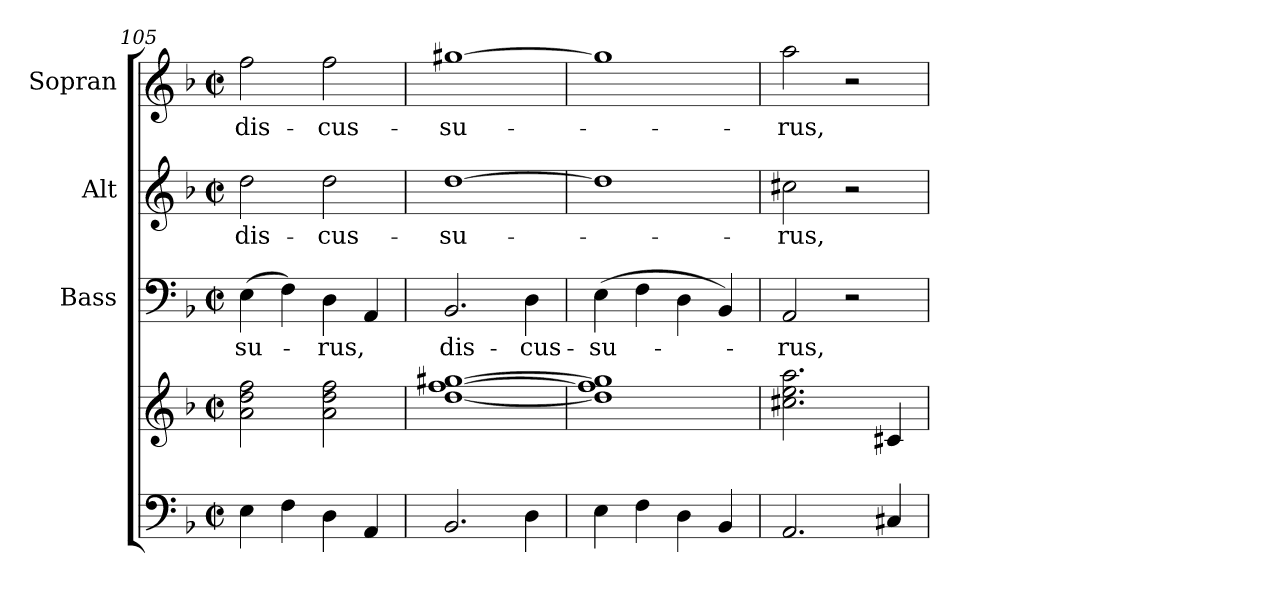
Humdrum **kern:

**kern	**kern	**kern	**text	**kern	**text	**kern	**text
*part4	*part4	*part3	*part3	*part2	*part2	*part1	*part1
*staff5	*staff4	*staff3	*staff3	*staff2	*staff2	*staff1	*staff1
*	*	*I"Bass	*	*I"Alt	*	*I"Sopran	*
*	*	*I'B.	*	*I'A.	*	*I'S.	*
*clefF4	*clefG2	*clefF4	*	*clefG2	*	*clefG2	*
*k[b-]	*k[b-]	*k[b-]	*	*k[b-]	*	*k[b-]	*
*F:	*F:	*F:	*	*F:	*	*F:	*
*M2/2	*M2/2	*M2/2	*	*M2/2	*	*M2/2	*
*met(c|)	*met(c|)	*met(c|)	*	*met(c|)	*	*met(c|)	*
=105	=105	=105	=105	=105	=105	=105	=105
!	!	!	!LO:LY:b	!	!LO:LY:b	!	!LO:LY:b
4E\	2a\ 2dd\ 2ff\	(>4E\	-su-	2dd\	dis-	2ff\	dis-
4F\	.	4F\)	.	.	.	.	.
!	!	!	!LO:LY:b	!	!LO:LY:b	!	!LO:LY:b
4D\	2a\ 2dd\ 2ff\	4D\	-rus,	2dd\	-cus-	2ff\	-cus-
4AA/	.	4AA/	.	.	.	.	.
=106	=106	=106	=106	=106	=106	=106	=106
!	!	!	!LO:LY:b	!	!LO:LY:b	!	!LO:LY:b
2.BB-/	[1dd [1ff [1gg#X	2.BB-/	dis-	[1dd	-su-	[1gg#X	-su-
!	!	!	!LO:LY:b	!	!	!	!
4D\	.	4D\	-cus-	.	.	.	.
!!LO:LB:g=z
=107	=107	=107	=107	=107	=107	=107	=107
!	!	!	!LO:LY:b	!	!	!	!
4E\	1dd] 1ff] 1gg#]	(>4E\	-su-	1dd]	.	1gg#]	.
4F\	.	4F\	.	.	.	.	.
4D\	.	4D\	.	.	.	.	.
4BB-/	.	4BB-/)	.	.	.	.	.
=108	=108	=108	=108	=108	=108	=108	=108
!	!	!	!LO:LY:b	!	!LO:LY:b	!	!LO:LY:b
2.AA/	2.cc#X\ 2.ee\ 2.aa\	2AA/	-rus,	2cc#X\	-rus,	2aa\	-rus,
.	.	2r	.	2r	.	2r	.
4C#X/	4c#X/	.	.	.	.	.	.
=	=	=	=	=	=	=	=
*-	*-	*-	*-	*-	*-	*-	*-
